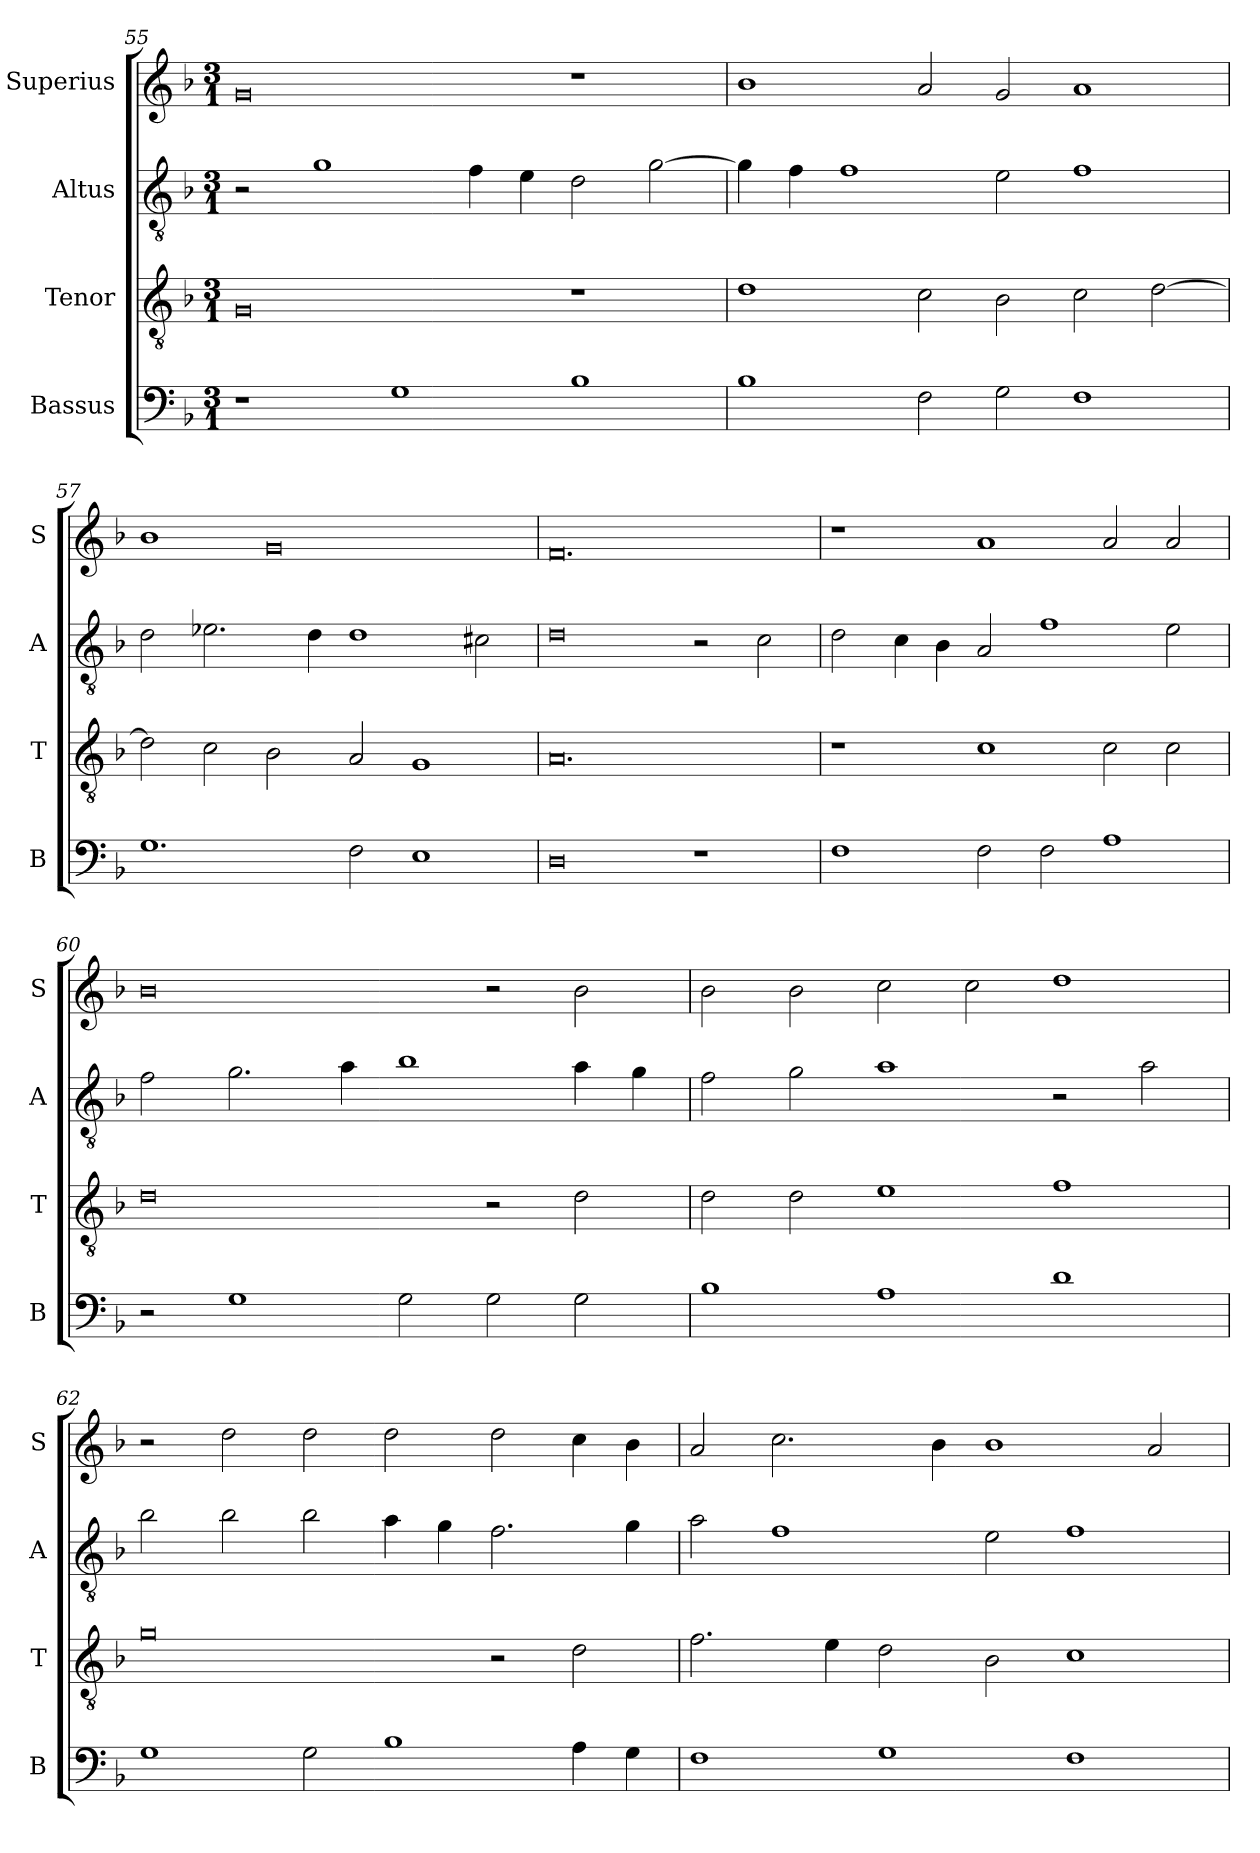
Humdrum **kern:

**kern	**kern	**kern	**kern
*part4	*part3	*part2	*part1
*staff4	*staff3	*staff2	*staff1
*I"Bassus	*I"Tenor	*I"Altus	*I"Superius
*I'B	*I'T	*I'A	*I'S
*clefF4	*clefGv2	*clefGv2	*clefG2
*k[b-]	*k[b-]	*k[b-]	*k[b-]
*F:	*F:	*F:	*F:
*M3/1	*M3/1	*M3/1	*M3/1
=55	=55	=55	=55
1r	0G	2r	0g
.	.	1g	.
1G	.	.	.
.	.	4f	.
.	.	4e	.
1B-	1r	2d	1r
.	.	[2g	.
=56	=56	=56	=56
1B-	1d	4g]	1b-
.	.	4f	.
.	.	1f	.
2F	2c	.	2a
2G	2B-	2e	2g
1F	2c	1f	1a
.	[2d	.	.
=57	=57	=57	=57
1.G	2d]	2d	1b-
.	2c	2.e-X	.
.	2B-	.	0g
.	.	4d	.
2F	2A	1d	.
1E	1G	.	.
.	.	2c#X	.
=58	=58	=58	=58
0D	0.A	0d	0.f
1r	.	2r	.
.	.	2c	.
=59	=59	=59	=59
1F	1r	2d	1r
.	.	4c	.
.	.	4B-	.
2F	1c	2A	1a
2F	.	1f	.
1A	2c	.	2a
.	2c	2e	2a
=60	=60	=60	=60
2r	0d	2f	0b-
1G	.	2.g	.
.	.	4a	.
2G	.	1b-	.
2G	2r	.	2r
2G	2d	4a	2b-
.	.	4g	.
=61	=61	=61	=61
1B-	2d	2f	2b-
.	2d	2g	2b-
1A	1e	1a	2cc
.	.	.	2cc
1d	1f	2r	1dd
.	.	2a	.
=62	=62	=62	=62
1G	0g	2b-	2r
.	.	2b-	2dd
2G	.	2b-	2dd
1B-	.	4a	2dd
.	.	4g	.
.	2r	2.f	2dd
4A	2d	.	4cc
4G	.	4g	4b-
=63	=63	=63	=63
1F	2.f	2a	2a
.	.	1f	2.cc
.	4e	.	.
1G	2d	.	.
.	.	.	4b-
.	2B-	2e	1b-
1F	1c	1f	.
.	.	.	2a
=	=	=	=
*-	*-	*-	*-
